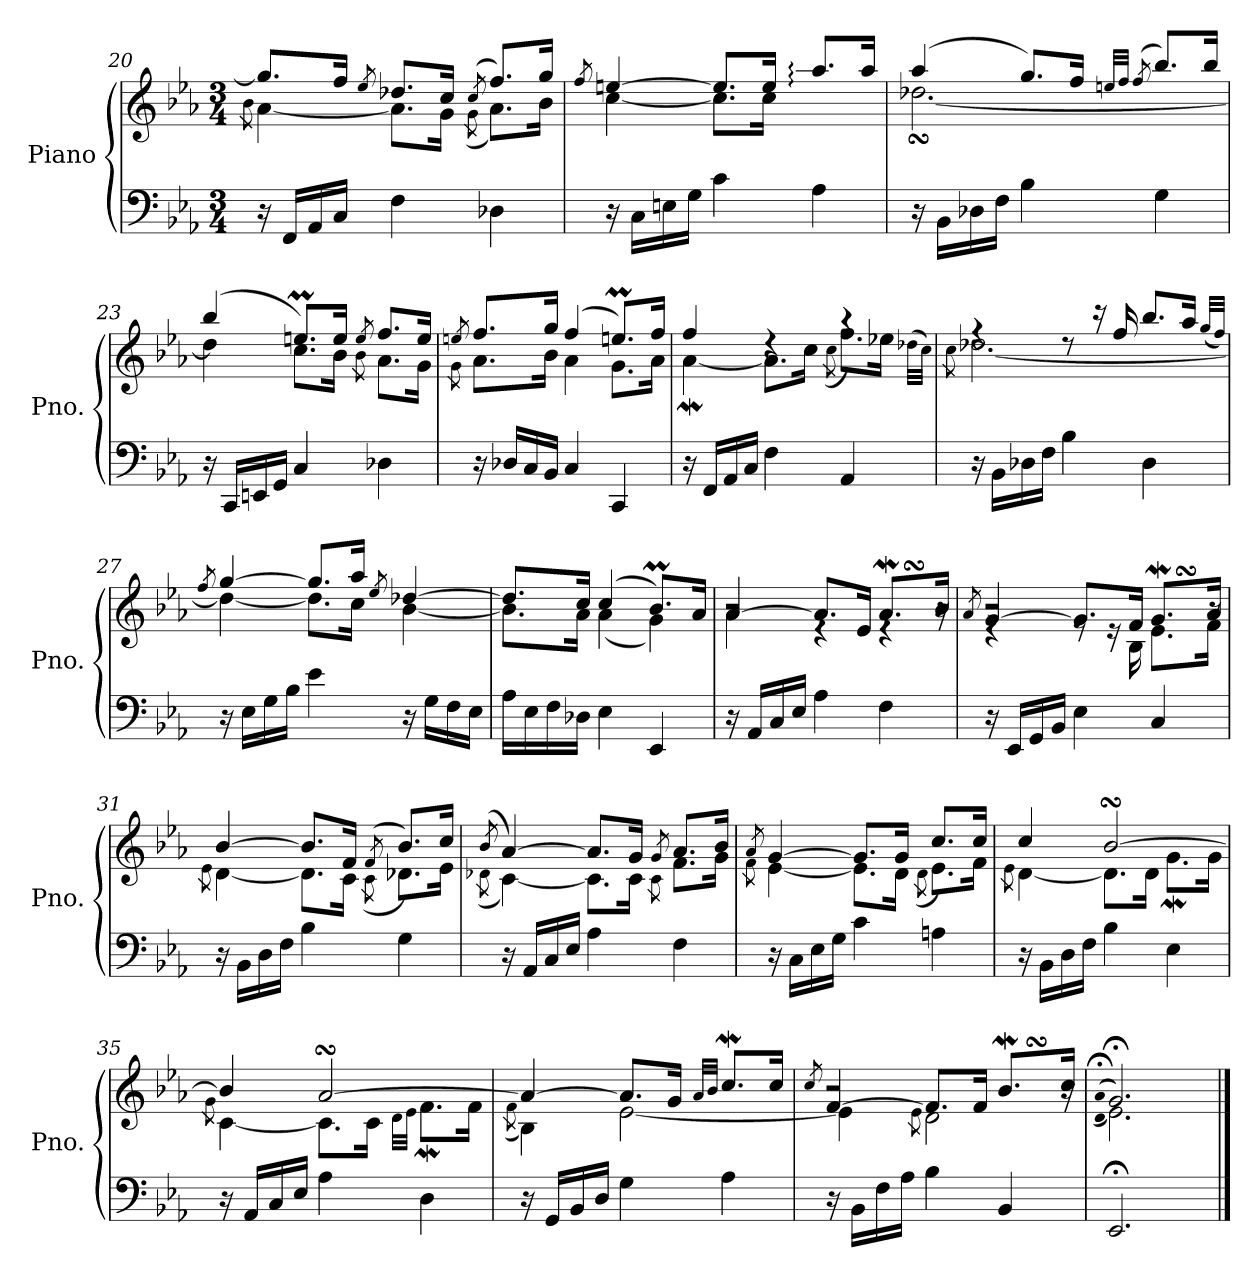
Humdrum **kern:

**kern	**kern
*part1	*part1
*staff2	*staff1
*I"Piano	*
*I'Pno.	*
*clefF4	*clefG2
*k[b-e-a-]	*k[b-e-a-]
*M3/4	*M3/4
=20	=20
*	*^
.	.	8qb-\
16r	8.gg/L]	[4a-\
16FF/LL	.	.
16AA-/	.	.
16C/JJ	16ff/Jk	.
.	8qee-/	.
4F\	8.dd-X/L	8.a-\L]
.	16cc/Jk	16g\Jk
.	(>8qcc/	(<8qg\
4D-X\	8.ff/L)	8.a-\L)
.	16gg/Jk	16b-\Jk
=21	=21	=21
.	8qff/	.
16r	[4een/	[4cc\
16C\LL	.	.
16En\	.	.
16G\JJ	.	.
4c\	8.ee/L]	8.cc\L]
.	16ee/Jk	16cc\Jk
4A-\	8.aa-:/L	8.ff\: 8.aa-\: 8.aa-\yy:L
.	16aa-/Jk	16ee-X\Jk
!!LO:LB:g=z	!!
=22	=22	=22
16r	(>4aa-/	[2.dd-XsSSs\
16BB-\LL	.	.
16D-X\	.	.
16F\JJ	.	.
4B-\	8.gg/L)	.
.	16ff/Jk	.
.	32qeen/LLL	.
.	32qff/JJJ	.
.	(>8qff/	.
4G\	8.bb-/L)	.
.	16bb-/Jk	.
=23	=23	=23
16r	(>4bb-/	4dd-\]
16CC/LL	.	.
16EEn/	.	.
16GG/JJ	.	.
4C/	8.eenm/L)	8.cc\L
.	16ee/Jk	16b-\Jk
.	8qee/	8qb-\
4D-X\	8.ff/L	8.a-\L
.	16ee/Jk	16g\Jk
=24	=24	=24
.	8qeen/	8qg\
16r	8.ff/L	8.a-\L
16D-X/LL	.	.
16C/	.	.
16BB-/JJ	16gg/Jk	16b-\Jk
4C/	(>4ff/	4a-\
4CC/	8.eenm/L)	8.g\L
.	16ff/Jk	16a-\Jk
=25	=25	=25
16r	4ff/	[4a-w\
16FF/LL	.	.
16AA-/	.	.
16C/JJ	.	.
4F\	4rdd	8.a-\L]
.	.	16cc\Jk
.	.	(<8qcc\
4AA-/	4raa	8.ff\L)
.	.	16ee-X\Jk
.	.	(<32qdd-X\LLL
.	.	32qcc\JJJ)
!!LO:LB:g=z	!!
=26	=26	=26
.	.	8qcc\
16r	4rff	[2.dd-X\
16BB-\LL	.	.
16D-X\	.	.
16F\JJ	.	.
4B-\	8rdd	.
.	16r	.
.	16ff/	.
4D-\	8.bb-/L	.
.	16aa-/Jk	.
.	(>32qgg/LLL	.
.	32qff/JJJ)	.
=27	=27	=27
.	8qff/	.
16r	[4gg/	4dd-\_
16E-\LL	.	.
16G\	.	.
16B-\JJ	.	.
4e-\	8.gg/L]	8.dd-\L]
.	16aa-/Jk	16cc\Jk
.	8qee-/	.
16r	[4dd-X/	[4b-\
16G\LL	.	.
16F\	.	.
16E-\JJ	.	.
=28	=28	=28
16A-\LL	8.dd-/L]	8.b-\L]
16E-\	.	.
16F\	.	.
16D-X\JJ	16cc/Jk	16a-\Jk
4E-\	(>4cc/	(<4a-\
4EE-/	8.b-M/L)	4g\)
.	16a-/Jk	.
=29	=29	=29
*	*	*^
16r	[4a-/	4a-\	2r
16AA-/LL	.	.	.
16C/	.	.	.
16E-/JJ	.	.	.
4A-\	8.a-/L]	4re	.
.	16e-/Jk	.	.
4F\	8.a-/L	4re	16.a-w\LLyy
.	.	.	16.a-sSSs\JJyy
.	16b-/Jk	.	16r
!!LO:LB:g=z	!!	!!
=30	=30	=30	=30
.	8qa-/	.	.
16r	[4g/	4re	2r
16EE-/LL	.	.	.
16GG/	.	.	.
16BB-/JJ	.	.	.
4E-\	8.g/L]	8re	.
.	.	16re	.
.	16f/Jk	16B-\	.
4C/	8.g/L	8.e-\L	16.e-w\LLyy
.	.	.	16.e-sSSs\JJyy
.	16a-/Jk	16f\Jk	16r
*	*	*v	*v
=31	=31	=31
.	.	8qe-\
16r	[4b-/	[4d\
16BB-\LL	.	.
16D\	.	.
16F\JJ	.	.
4B-\	8.b-/L]	8.d\L]
.	16f/Jk	16c\Jk
.	(>8qf/	(<8qc\
4G\	8.b-/L)	8.d-X\L)
.	16cc/Jk	16e-\Jk
=32	=32	=32
.	(>8qb-/	(<8qd-X\
16r	[4a-/)	[4c\)
16AA-/LL	.	.
16C/	.	.
16E-/JJ	.	.
4A-\	8.a-/L]	8.c\L]
.	16g/Jk	16c\Jk
.	8qg/	8qc\
4F\	8.a-/L	8.f\L
.	16b-/Jk	16g\Jk
=33	=33	=33
.	8qa-/	8qf\
16r	[4g/	[4e-\
16C\LL	.	.
16E-\	.	.
16G\JJ	.	.
4c\	8.g/L]	8.e-\L]
.	16g/Jk	16d\Jk
.	.	(<8qd\
4An\	8.cc/L	8.e-\L)
.	16cc/Jk	16f\Jk
!!LO:LB:g=z	!!
=34	=34	=34
.	.	8qe-\
16r	4cc/	[4d\
16BB-\LL	.	.
16D\	.	.
16F\JJ	.	.
4B-\	[2b-sSSS/	8.d\L]
.	.	16d\Jk
4E-\	.	8.gW\L
.	.	16g\Jk
=35	=35	=35
.	.	8qg\
16r	4b-/]	[4c\
16AA-/LL	.	.
16C/	.	.
16E-/JJ	.	.
4A-\	[2a-sSSs/	8.c\L]
.	.	16c\Jk
.	.	32qd\LLL
.	.	32qe-\JJJ
4D\	.	8.fW\L
.	.	16f\Jk
=36	=36	=36
.	.	(<8qf\
16r	4a-/_	4B-\)
16GG/LL	.	.
16BB-/	.	.
16D/JJ	.	.
4G\	8.a-/L]	[2e-\
.	16g/Jk	.
.	32qa-/LLL	.
.	32qb-/JJJ	.
4A-\	8.ccW/L	.
.	16cc/Jk	.
*	*v	*v
=37	=37
.	8qcc/
*	*^
*	*	*^
16r	[4f/	4e-\]	2r
16BB-\LL	.	.	.
16F\	.	.	.
16A-\JJ	.	.	.
.	.	8qe-\	.
4B-\	8.f/L]	2d\	.
.	16f/Jk	.	.
4BB-/	8.b-/L	.	16.b-W\LLyy
.	.	.	16.b-sSSS\JJyy
.	16cc/Jk	.	16r
*	*	*v	*v
=38	=38	=38
.	(>qa-;<	(<qd
2.EE-;</	2.g;</)	2.e-\)
*	*v	*v
==	==
*-	*-
